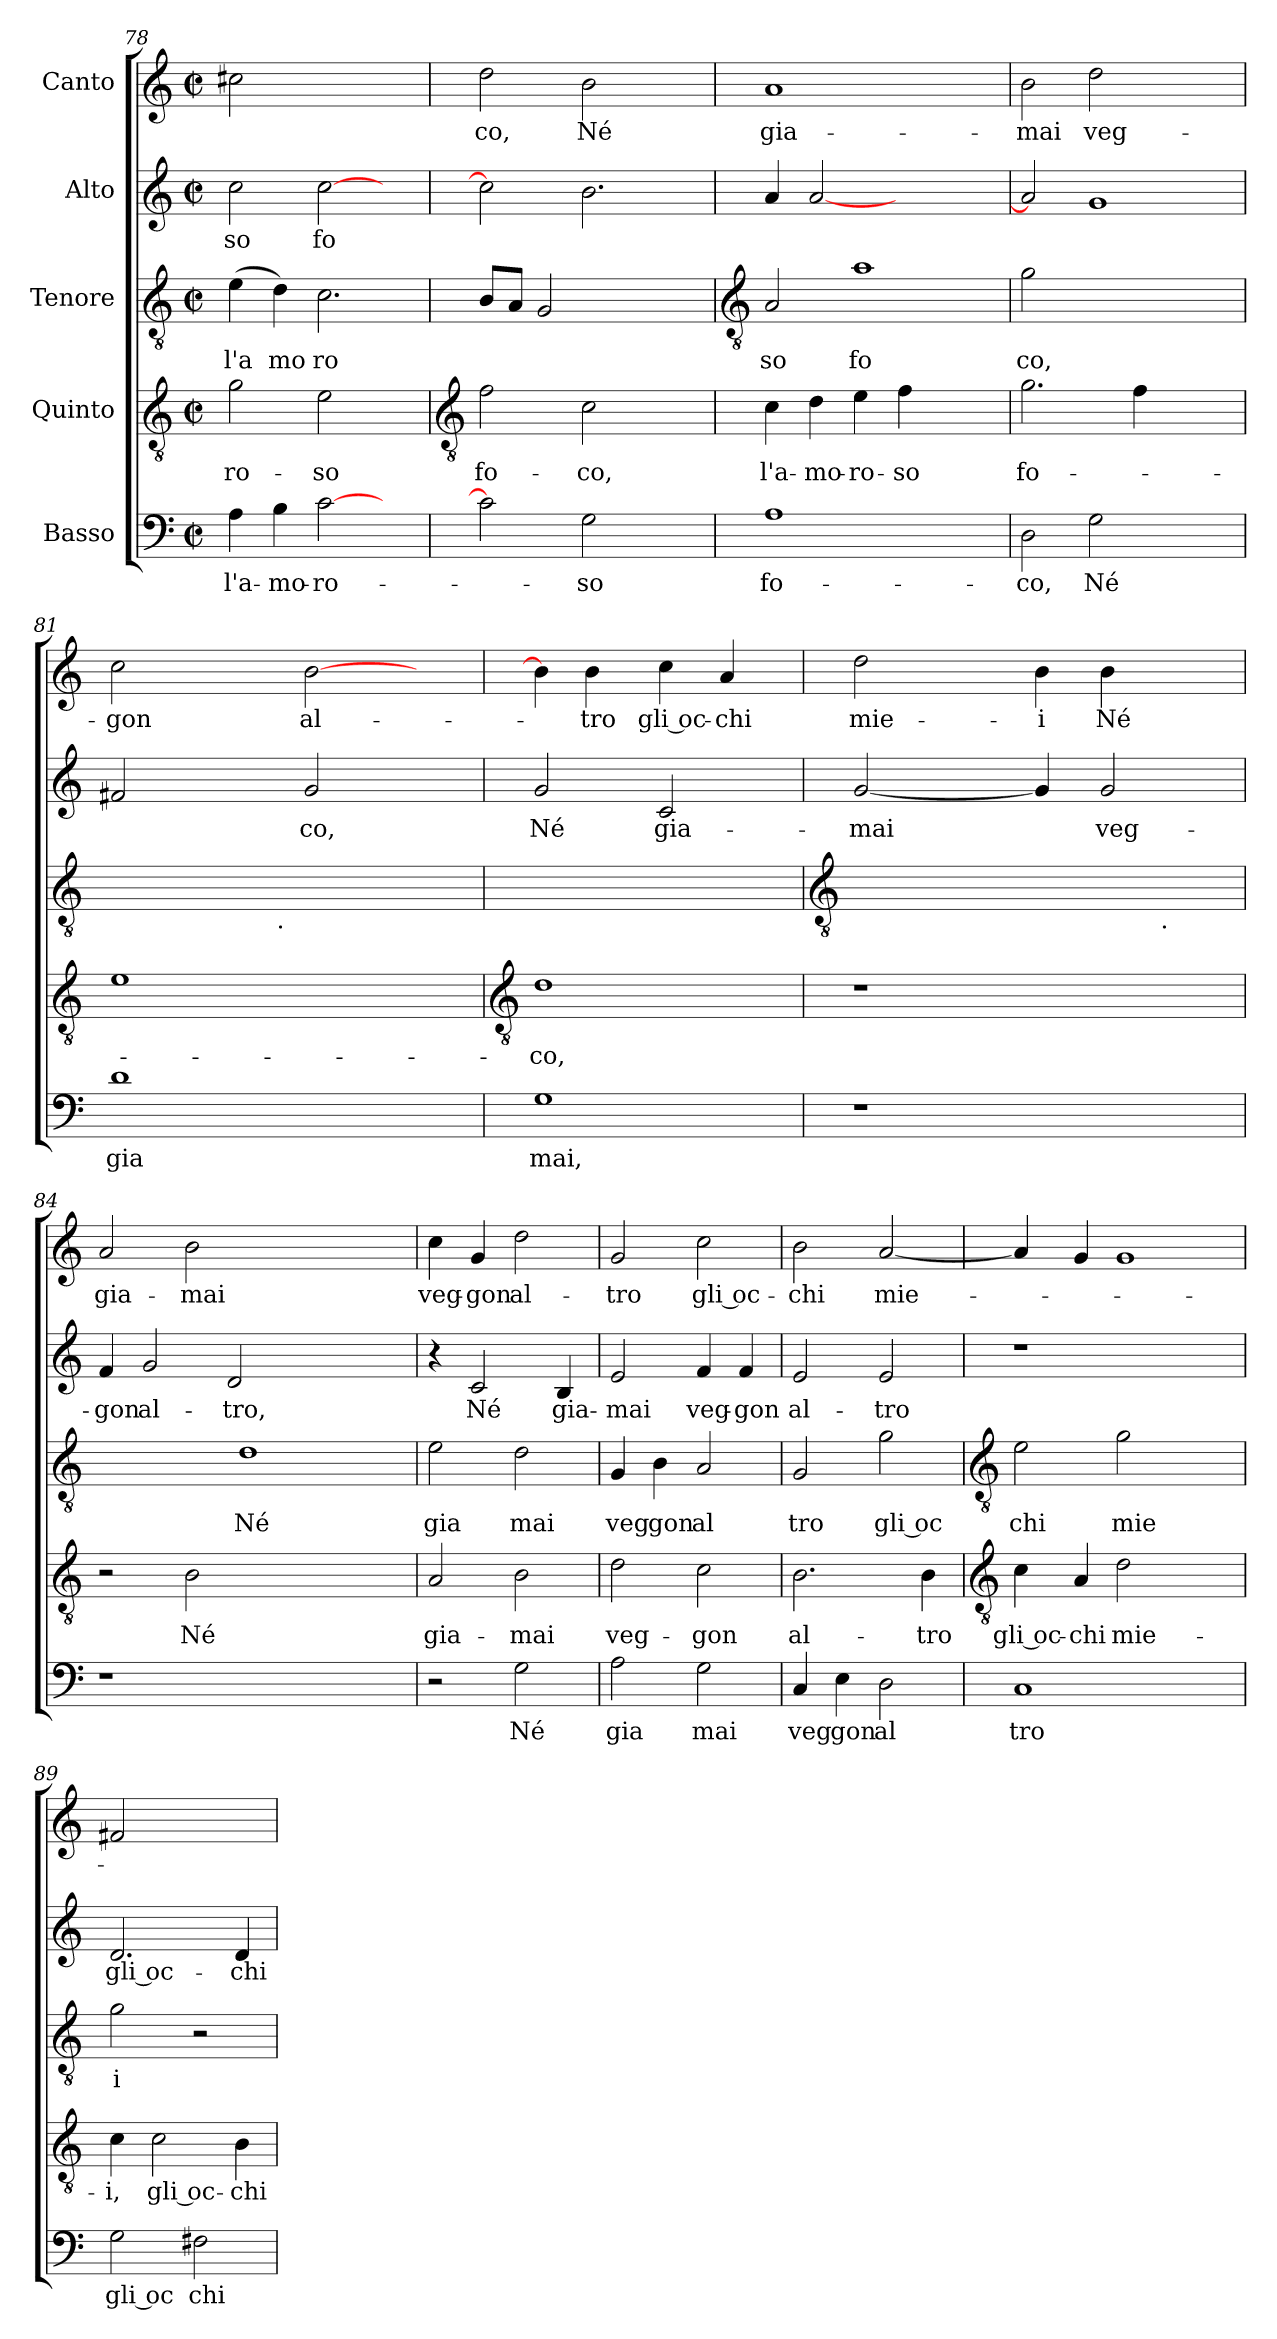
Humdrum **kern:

**kern	**text	**kern	**text	**kern	**text	**kern	**text	**kern	**text
*part5	*part5	*part4	*part4	*part3	*part3	*part2	*part2	*part1	*part1
*staff5	*staff5	*staff4	*staff4	*staff3	*staff3	*staff2	*staff2	*staff1	*staff1
*I"Basso	*	*I"Quinto	*	*I"Tenore	*	*I"Alto	*	*I"Canto	*
*clefF4	*	*clefGv2	*	*clefGv2	*	*clefG2	*	*clefG2	*
*k[]	*	*k[]	*	*k[]	*	*k[]	*	*k[]	*
*C:	*	*C:	*	*C:	*	*C:	*	*C:	*
*M2/2	*	*M2/2	*	*M2/2	*	*M2/2	*	*M2/2	*
*met(c|)	*	*met(c|)	*	*met(c|)	*	*met(c|)	*	*met(c|)	*
=78	=78	=78	=78	=78	=78	=78	=78	=78	=78
!	!LO:LY:b	!	!LO:LY:b	!	!LO:LY:b	!	!LO:LY:b	!	!
4A\	l'a-	2g\	-ro-	(>4e\	l'a	2cc\	so	2cc#X\	.
!	!LO:LY:b	!	!	!	!LO:LY:b	!	!	!	!
4B\	-mo-	.	.	4d\)	mo	.	.	.	.
!	!LO:LY:b	!	!LO:LY:b	!	!LO:LY:b	!	!LO:LY:b	!	!
[2c\	-ro-	2e\	-so	2.c\	ro	[2cc\	fo	2.ryy	.
4ryy	.	4ryy	.	.	.	4ryy	.	.	.
!!LO:LB:g=z
=79	=79	=79	=79	=79	=79	=79	=79	=79	=79
*	*	*clefGv2	*	*	*	*	*	*	*
!	!	!	!LO:LY:b	!	!	!	!	!	!LO:LY:b
2c\]	.	2f\	fo-	8B/L	.	2cc\]	.	2dd\	co,
.	.	.	.	8A/J	.	.	.	.	.
.	.	.	.	2G/	.	.	.	.	.
!	!LO:LY:b	!	!LO:LY:b	!	!	!	!	!	!LO:LY:b
2G\	-so	2c\	-co,	.	.	2.b\	.	2b\	Né
.	.	.	.	2ryy	.	.	.	.	.
4ryy	.	4ryy	.	.	.	.	.	4ryy	.
!!LO:LB:g=z
=79A	=79A	=79A	=79A	=79A	=79A	=79A	=79A	=79A	=79A
*	*	*	*	*clefGv2	*	*	*	*	*
!	!LO:LY:b	!	!LO:LY:b	!	!LO:LY:b	!	!	!	!LO:LY:b
1A	fo-	4c\	l'a-	2A/	so	4a/	.	1a	gia-
!	!	!	!LO:LY:b	!	!	!	!	!	!
.	.	4d\	-mo-	.	.	[2a/	.	.	.
!	!	!	!LO:LY:b	!	!LO:LY:b	!	!	!	!
.	.	4e\	-ro-	1a	fo	.	.	.	.
!	!	!	!LO:LY:b	!	!	!	!	!	!
.	.	4f\	-so	.	.	2.ryy	.	.	.
2ryy	.	2ryy	.	.	.	.	.	2ryy	.
!!LO:LB:g=z
=80A	=80A	=80A	=80A	=80A	=80A	=80A	=80A	=80A	=80A
!	!LO:LY:b	!	!LO:LY:b	!	!LO:LY:b	!	!	!	!LO:LY:b
2D\	-co,	2.g\	fo-	2g\	co,	2a/]	.	2b\	-mai
!	!LO:LY:b	!	!	!	!	!	!	!	!LO:LY:b
2G\	Né	.	.	4ryy	.	1g	.	2dd\	veg-
.	.	4f\	.	4ryy	.	.	.	.	.
2ryy	.	2ryy	.	2ryy	.	.	.	2ryy	.
=81A	=81A	=81A	=81A	=81A	=81A	=81A	=81A	=81A	=81A
!	!LO:LY:b	!	!	!	!	!	!	!	!LO:LY:b
1d	gia	1e	.	4ryy	.	2f#X/	.	2cc\	-gon
.	.	.	.	64ryy	.	.	.	.	.
.	.	.	.	64ryy	.	.	.	.	.
.	.	.	.	64ryy	.	.	.	.	.
.	.	.	.	64ryy	.	.	.	.	.
.	.	.	.	64ryy	.	.	.	.	.
.	.	.	.	64ryy	.	.	.	.	.
.	.	.	.	64ryy	.	.	.	.	.
.	.	.	.	64ryy	.	.	.	.	.
.	.	.	.	64ryy	.	.	.	.	.
.	.	.	.	64ryy	.	.	.	.	.
.	.	.	.	64ryy	.	.	.	.	.
.	.	.	.	64ryy	.	.	.	.	.
!	!	!	!	!LO:TX:b:t=.	!	!	!	!	!
.	.	.	.	64ryy	.	.	.	.	.
.	.	.	.	4ryy	.	.	.	.	.
!	!	!	!	!	!	!	!LO:LY:b	!	!LO:LY:b
.	.	.	.	.	.	2g/	co,	[2b\	al-
.	.	.	.	4ryy	.	.	.	.	.
.	.	.	.	4ryy	.	.	.	.	.
8ryy	.	8ryy	.	.	.	8ryy	.	8ryy	.
16ryy	.	16ryy	.	.	.	16ryy	.	16ryy	.
64ryy	.	64ryy	.	.	.	64ryy	.	64ryy	.
!!LO:LB:g=z
=82A	=82A	=82A	=82A	=82A	=82A	=82A	=82A	=82A	=82A
*	*	*clefGv2	*	*	*	*	*	*	*
!	!LO:LY:b	!	!LO:LY:b	!	!	!	!LO:LY:b	!	!
1G	mai,	1d	-co,	4ryy	.	2g/	Né	4b\]	.
!	!	!	!	!	!	!	!	!	!LO:LY:b
.	.	.	.	64ryy	.	.	.	4b\	-tro
.	.	.	.	64ryy	.	.	.	.	.
.	.	.	.	64ryy	.	.	.	.	.
.	.	.	.	2ryy	.	.	.	.	.
!	!	!	!	!	!	!	!LO:LY:b	!	!LO:LY:b
.	.	.	.	.	.	2c/	gia-	4cc\	gli oc-
!	!	!	!	!	!	!	!	!	!LO:LY:b
.	.	.	.	.	.	.	.	4a/	-chi
.	.	.	.	8ryy	.	.	.	.	.
.	.	.	.	16ryy	.	.	.	.	.
.	.	.	.	64ryy	.	.	.	.	.
!!LO:LB:g=z
=83A	=83A	=83A	=83A	=83A	=83A	=83A	=83A	=83A	=83A
*	*	*	*	*clefGv2	*	*	*	*	*
!	!	!	!	!	!	!	!LO:LY:b	!	!LO:LY:b
1r	.	1r	.	4ryy	.	[2g/	-mai	2dd\	mie-
.	.	.	.	64ryy	.	.	.	.	.
.	.	.	.	64ryy	.	.	.	.	.
.	.	.	.	64ryy	.	.	.	.	.
.	.	.	.	64ryy	.	.	.	.	.
.	.	.	.	64ryy	.	.	.	.	.
.	.	.	.	64ryy	.	.	.	.	.
.	.	.	.	64ryy	.	.	.	.	.
.	.	.	.	64ryy	.	.	.	.	.
.	.	.	.	64ryy	.	.	.	.	.
.	.	.	.	64ryy	.	.	.	.	.
.	.	.	.	64ryy	.	.	.	.	.
.	.	.	.	4ryy	.	.	.	.	.
!	!	!	!	!	!	!	!	!	!LO:LY:b
.	.	.	.	.	.	4g/]	.	4b\	-i
.	.	.	.	4ryy	.	.	.	.	.
!	!	!	!	!	!	!	!LO:LY:b	!	!LO:LY:b
.	.	.	.	.	.	2g/	veg-	4b\	Né
.	.	.	.	64ryy	.	.	.	.	.
.	.	.	.	64ryy	.	.	.	.	.
!	!	!	!	!LO:TX:b:t=.	!	!	!	!	!
.	.	.	.	64ryy	.	.	.	.	.
.	.	.	.	4ryy	.	.	.	.	.
4ryy	.	4ryy	.	.	.	.	.	4ryy	.
.	.	.	.	32ryy	.	.	.	.	.
!!LO:LB:g=z
=84	=84	=84	=84	=84	=84	=84	=84	=84	=84
!	!	!	!	!	!	!	!LO:LY:b	!	!LO:LY:b
1r	.	2r	.	4ryy	.	4f/	-gon	2a/	gia-
!	!	!	!	!	!	!	!LO:LY:b	!	!
.	.	.	.	4ryy	.	2g/	al-	.	.
!	!	!	!LO:LY:b	!	!	!	!	!	!LO:LY:b
.	.	2B\	Né	4ryy	.	.	.	2b\	-mai
!	!	!	!	!	!	!	!LO:LY:b	!	!
.	.	.	.	32ryy	.	2d/	-tro,	.	.
!	!	!	!	!	!LO:LY:b	!	!	!	!
.	.	.	.	1d	Né	.	.	.	.
2ryy	.	2ryy	.	.	.	.	.	2ryy	.
.	.	.	.	.	.	2ryy	.	.	.
4ryy	.	4ryy	.	.	.	.	.	4ryy	.
32ryy	.	32ryy	.	.	.	32ryy	.	32ryy	.
!!LO:LB:g=z
=85	=85	=85	=85	=85	=85	=85	=85	=85	=85
!	!	!	!LO:LY:b	!	!LO:LY:b	!	!	!	!LO:LY:b
2r	.	2A/	gia-	2e\	gia	4r	.	4cc\	veg-
!	!	!	!	!	!	!	!LO:LY:b	!	!LO:LY:b
.	.	.	.	.	.	2c/	Né	4g/	-gon
!	!LO:LY:b	!	!LO:LY:b	!	!LO:LY:b	!	!	!	!LO:LY:b
2G\	Né	2B\	-mai	2d\	mai	.	.	2dd\	al-
!	!	!	!	!	!	!	!LO:LY:b	!	!
.	.	.	.	.	.	4B/	gia-	.	.
!!LO:LB:g=z
=86	=86	=86	=86	=86	=86	=86	=86	=86	=86
!	!LO:LY:b	!	!LO:LY:b	!	!LO:LY:b	!	!LO:LY:b	!	!LO:LY:b
2A\	gia	2d\	veg-	4G/	veg	2e/	-mai	2g/	-tro
!	!	!	!	!	!LO:LY:b	!	!	!	!
.	.	.	.	4B\	gon	.	.	.	.
!	!LO:LY:b	!	!LO:LY:b	!	!LO:LY:b	!	!LO:LY:b	!	!LO:LY:b
2G\	mai	2c\	-gon	2A/	al	4f/	veg-	2cc\	gli oc-
!	!	!	!	!	!	!	!LO:LY:b	!	!
.	.	.	.	.	.	4f/	-gon	.	.
=87	=87	=87	=87	=87	=87	=87	=87	=87	=87
!	!LO:LY:b	!	!LO:LY:b	!	!LO:LY:b	!	!LO:LY:b	!	!LO:LY:b
4C/	veg	2.B\	al-	2G/	tro	2e/	al-	2b\	-chi
!	!LO:LY:b	!	!	!	!	!	!	!	!
4E\	gon	.	.	.	.	.	.	.	.
!	!LO:LY:b	!	!	!	!LO:LY:b	!	!LO:LY:b	!	!LO:LY:b
2D\	al	.	.	2g\	gli oc	2e/	-tro	[2a/	mie-
!	!	!	!LO:LY:b	!	!	!	!	!	!
.	.	4B\	-tro	.	.	.	.	.	.
!!LO:LB:g=z
=88	=88	=88	=88	=88	=88	=88	=88	=88	=88
*	*	*clefGv2	*	*clefGv2	*	*	*	*	*
!	!LO:LY:b	!	!LO:LY:b	!	!LO:LY:b	!	!	!	!
1C	tro	4c\	gli oc-	2e\	chi	1r	.	4a/]	.
!	!	!	!LO:LY:b	!	!	!	!	!	!
.	.	4A/	-chi	.	.	.	.	4g/	.
!	!	!	!LO:LY:b	!	!LO:LY:b	!	!	!	!
.	.	2d\	mie-	2g\	mie	.	.	1g	.
2ryy	.	2ryy	.	2ryy	.	2ryy	.	.	.
=89	=89	=89	=89	=89	=89	=89	=89	=89	=89
!	!LO:LY:b	!	!LO:LY:b	!	!LO:LY:b	!	!LO:LY:b	!	!
2G\	gli oc	4c\	-i,	2g\	i	2.d/	gli oc-	2f#X/	.
!	!	!	!LO:LY:b	!	!	!	!	!	!
.	.	2c\	gli oc-	.	.	.	.	.	.
!	!LO:LY:b	!	!	!	!	!	!	!	!
2F#X\	chi	.	.	2r	.	.	.	2ryy	.
!	!	!	!LO:LY:b	!	!	!	!LO:LY:b	!	!
.	.	4B\	-chi	.	.	4d/	-chi	.	.
=	=	=	=	=	=	=	=	=	=
*-	*-	*-	*-	*-	*-	*-	*-	*-	*-
